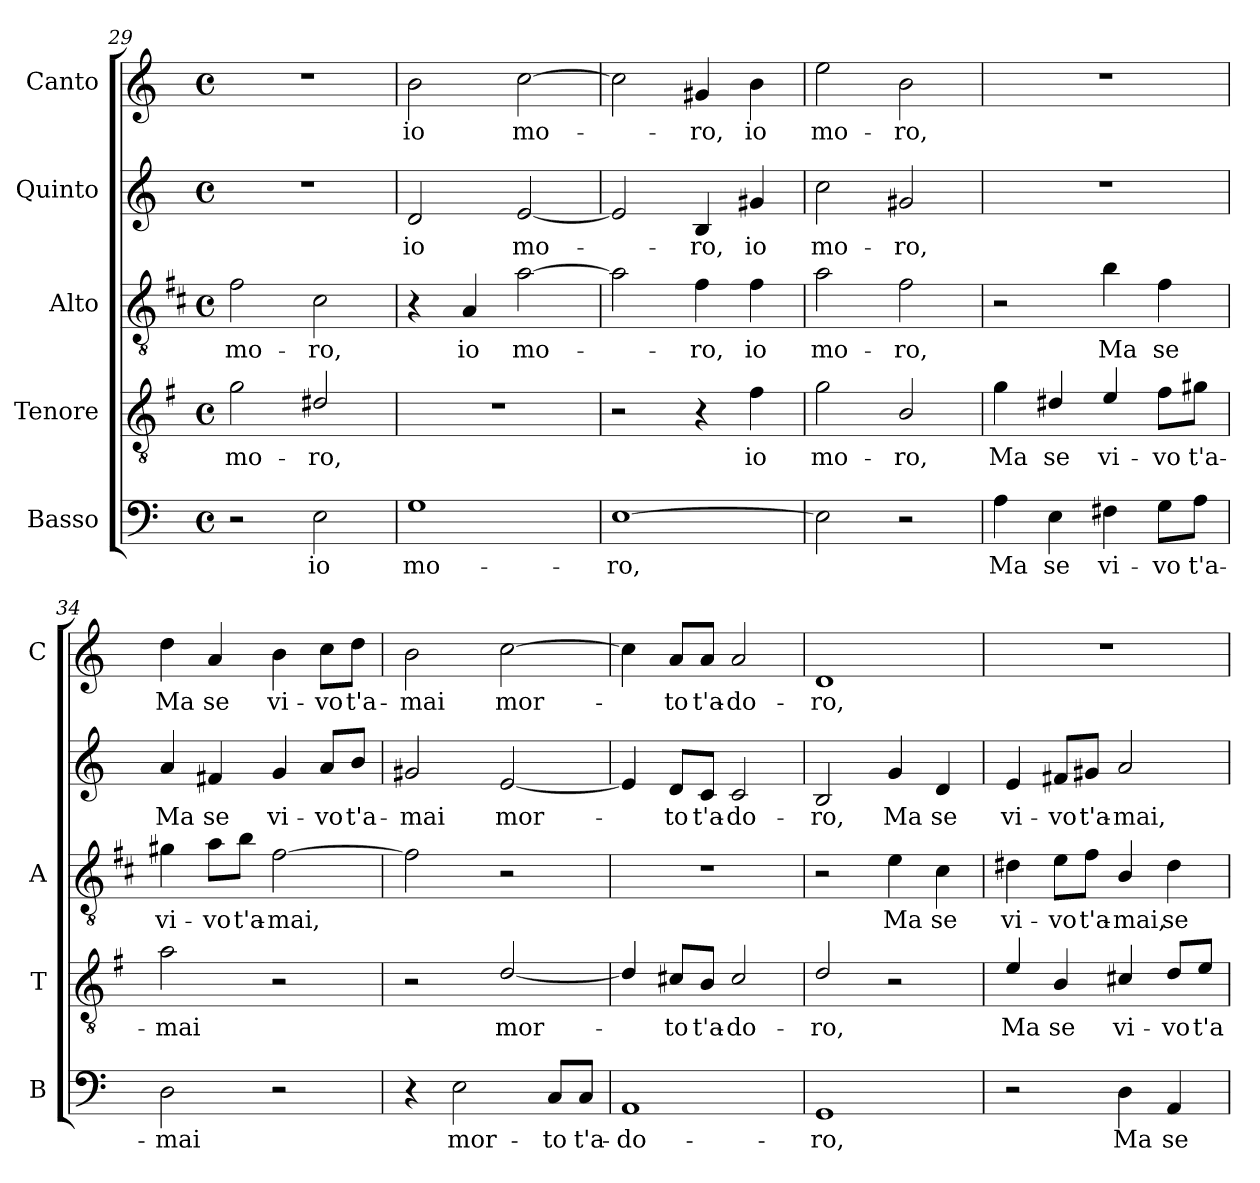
**kern	**text	**kern	**text	**kern	**text	**kern	**text	**kern	**text
*part5	*part5	*part4	*part4	*part3	*part3	*part2	*part2	*part1	*part1
*staff5	*staff5	*staff4	*staff4	*staff3	*staff3	*staff2	*staff2	*staff1	*staff1
*I"Basso	*	*I"Tenore	*	*I"Alto	*	*I"Quinto	*	*I"Canto	*
*I'B	*	*I'T	*	*I'A	*	*	*	*I'C	*
*clefF4	*	*clefGv2	*	*clefGv2	*	*clefG2	*	*clefG2	*
*	*	*ITrd4c7	*	*ITrd1c2	*	*	*	*	*
*k[]	*	*k[]	*	*k[]	*	*k[]	*	*k[]	*
*C:	*	*C:	*	*C:	*	*C:	*	*C:	*
*M4/4	*	*M4/4	*	*M4/4	*	*M4/4	*	*M4/4	*
*met(c)	*	*met(c)	*	*met(c)	*	*met(c)	*	*met(c)	*
=29	=29	=29	=29	=29	=29	=29	=29	=29	=29
!	!	!	!LO:LY:b	!	!LO:LY:b	!	!	!	!
2r	.	2c\	mo-	2e\	mo-	1r	.	1r	.
!	!LO:LY:b	!	!LO:LY:b	!	!LO:LY:b	!	!	!	!
2E\	io	2G#X/	-ro,	2B\	-ro,	.	.	.	.
=30	=30	=30	=30	=30	=30	=30	=30	=30	=30
!	!LO:LY:b	!	!	!	!	!	!LO:LY:b	!	!LO:LY:b
1G	mo-	1r	.	4r	.	2d/	io	2b\	io
!	!	!	!	!	!LO:LY:b	!	!	!	!
.	.	.	.	4G/	io	.	.	.	.
!	!	!	!	!	!LO:LY:b	!	!LO:LY:b	!	!LO:LY:b
.	.	.	.	[2g\	mo-	[2e/	mo-	[2cc\	mo-
=31	=31	=31	=31	=31	=31	=31	=31	=31	=31
!	!LO:LY:b	!	!	!	!	!	!	!	!
[1E	-ro,	2r	.	2g\]	.	2e/]	.	2cc\]	.
!	!	!	!	!	!LO:LY:b	!	!LO:LY:b	!	!LO:LY:b
.	.	4r	.	4e\	-ro,	4B/	-ro,	4g#X/	-ro,
!	!	!	!LO:LY:b	!	!LO:LY:b	!	!LO:LY:b	!	!LO:LY:b
.	.	4B\	io	4e\	io	4g#X/	io	4b\	io
=32	=32	=32	=32	=32	=32	=32	=32	=32	=32
!	!	!	!LO:LY:b	!	!LO:LY:b	!	!LO:LY:b	!	!LO:LY:b
2E\]	.	2c\	mo-	2g\	mo-	2cc\	mo-	2ee\	mo-
!	!	!	!LO:LY:b	!	!LO:LY:b	!	!LO:LY:b	!	!LO:LY:b
2r	.	2E/	-ro,	2e\	-ro,	2g#X/	-ro,	2b\	-ro,
=33	=33	=33	=33	=33	=33	=33	=33	=33	=33
!	!LO:LY:b	!	!LO:LY:b	!	!	!	!	!	!
4A\	Ma	4c\	Ma	2r	.	1r	.	1r	.
!	!LO:LY:b	!	!LO:LY:b	!	!	!	!	!	!
4E\	se	4G#X/	se	.	.	.	.	.	.
!	!LO:LY:b	!	!LO:LY:b	!	!LO:LY:b	!	!	!	!
4F#X\	vi-	4A/	vi-	4a\	Ma	.	.	.	.
!	!LO:LY:b	!	!LO:LY:b	!	!LO:LY:b	!	!	!	!
8G\L	-vo	8B\L	-vo	4e\	se	.	.	.	.
!	!LO:LY:b	!	!LO:LY:b	!	!	!	!	!	!
8A\J	t'a-	8c#X\J	t'a-	.	.	.	.	.	.
=34	=34	=34	=34	=34	=34	=34	=34	=34	=34
!	!LO:LY:b	!	!LO:LY:b	!	!LO:LY:b	!	!LO:LY:b	!	!LO:LY:b
2D\	-mai	2d\	-mai	4f#X\	vi-	4a/	Ma	4dd\	Ma
!	!	!	!	!	!LO:LY:b	!	!LO:LY:b	!	!LO:LY:b
.	.	.	.	8g\L	-vo	4f#X/	se	4a/	se
!	!	!	!	!	!LO:LY:b	!	!	!	!
.	.	.	.	8a\J	t'a-	.	.	.	.
!	!	!	!	!	!LO:LY:b	!	!LO:LY:b	!	!LO:LY:b
2r	.	2r	.	[2e\	-mai,	4g/	vi-	4b\	vi-
!	!	!	!	!	!	!	!LO:LY:b	!	!LO:LY:b
.	.	.	.	.	.	8a/L	-vo	8cc\L	-vo
!	!	!	!	!	!	!	!LO:LY:b	!	!LO:LY:b
.	.	.	.	.	.	8b/J	t'a-	8dd\J	t'a-
!!LO:PB:g=z
=35	=35	=35	=35	=35	=35	=35	=35	=35	=35
!	!	!	!	!	!	!	!LO:LY:b	!	!LO:LY:b
4r	.	2r	.	2e\]	.	2g#X/	-mai	2b\	-mai
!	!LO:LY:b	!	!	!	!	!	!	!	!
2E\	mor-	.	.	.	.	.	.	.	.
!	!	!	!LO:LY:b	!	!	!	!LO:LY:b	!	!LO:LY:b
.	.	[2G/	mor-	2r	.	[2e/	mor-	[2cc\	mor-
!	!LO:LY:b	!	!	!	!	!	!	!	!
8C/L	-to	.	.	.	.	.	.	.	.
!	!LO:LY:b	!	!	!	!	!	!	!	!
8C/J	t'a-	.	.	.	.	.	.	.	.
=36	=36	=36	=36	=36	=36	=36	=36	=36	=36
!	!LO:LY:b	!	!	!	!	!	!	!	!
1AA	-do-	4G/]	.	1r	.	4e/]	.	4cc\]	.
!	!	!	!LO:LY:b	!	!	!	!LO:LY:b	!	!LO:LY:b
.	.	8F#X/L	-to	.	.	8d/L	-to	8a/L	-to
!	!	!	!LO:LY:b	!	!	!	!LO:LY:b	!	!LO:LY:b
.	.	8E/J	t'a-	.	.	8c/J	t'a-	8a/J	t'a-
!	!	!	!LO:LY:b	!	!	!	!LO:LY:b	!	!LO:LY:b
.	.	2F#/	-do-	.	.	2c/	-do-	2a/	-do-
=37	=37	=37	=37	=37	=37	=37	=37	=37	=37
!	!LO:LY:b	!	!LO:LY:b	!	!	!	!LO:LY:b	!	!LO:LY:b
1GG	-ro,	2G/	-ro,	2r	.	2B/	-ro,	1d	-ro,
!	!	!	!	!	!LO:LY:b	!	!LO:LY:b	!	!
.	.	2r	.	4d\	Ma	4g/	Ma	.	.
!	!	!	!	!	!LO:LY:b	!	!LO:LY:b	!	!
.	.	.	.	4B\	se	4d/	se	.	.
=38	=38	=38	=38	=38	=38	=38	=38	=38	=38
!	!	!	!LO:LY:b	!	!LO:LY:b	!	!LO:LY:b	!	!
2r	.	4A/	Ma	4c#X\	vi-	4e/	vi-	1r	.
!	!	!	!LO:LY:b	!	!LO:LY:b	!	!LO:LY:b	!	!
.	.	4E/	se	8d\L	-vo	8f#X/L	-vo	.	.
!	!	!	!	!	!LO:LY:b	!	!LO:LY:b	!	!
.	.	.	.	8e\J	t'a-	8g#X/J	t'a-	.	.
!	!LO:LY:b	!	!LO:LY:b	!	!LO:LY:b	!	!LO:LY:b	!	!
4D\	Ma	4F#X/	vi-	4A/	-mai,	2a/	-mai,	.	.
!	!LO:LY:b	!	!LO:LY:b	!	!LO:LY:b	!	!	!	!
4AA/	se	8G/L	-vo	4c#\	se	.	.	.	.
!	!	!	!LO:LY:b	!	!	!	!	!	!
.	.	8A/J	t'a-	.	.	.	.	.	.
=	=	=	=	=	=	=	=	=	=
*-	*-	*-	*-	*-	*-	*-	*-	*-	*-
